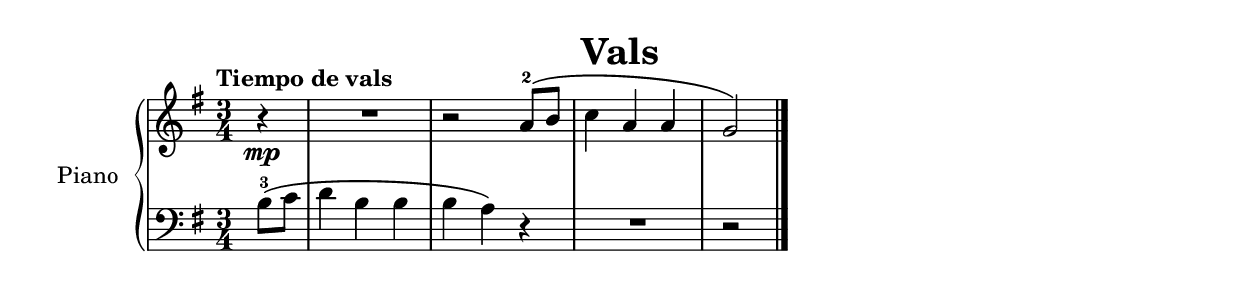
\version "2.24.3"

\header {
  title = "Vals"
}

global = {
  \key g \major
  \time 3/4
  \tempo "Tiempo de vals"
}

right = \relative c'' {
  \global

  \partial 4 r\mp
  R2.
  r2 a8-2 \( b
  c4 a a
  \partial 2 g2 \)
  \fine
}

left = \relative c' {
  \global

  \partial 4 b8-3 \( c
  d4 b b
  b a \) r
  R2.
  \partial 2 r2
  \fine
}

\score {
  \new PianoStaff \with {
    instrumentName = "Piano"
  } <<
    \new Staff = "right" \with {
      midiInstrument = "acoustic grand"
    } \right
    \new Staff = "left" \with {
      midiInstrument = "acoustic grand"
    } { \clef bass \left }
  >>
  \layout { }
  \midi {
    \tempo 4=150
  }
}
